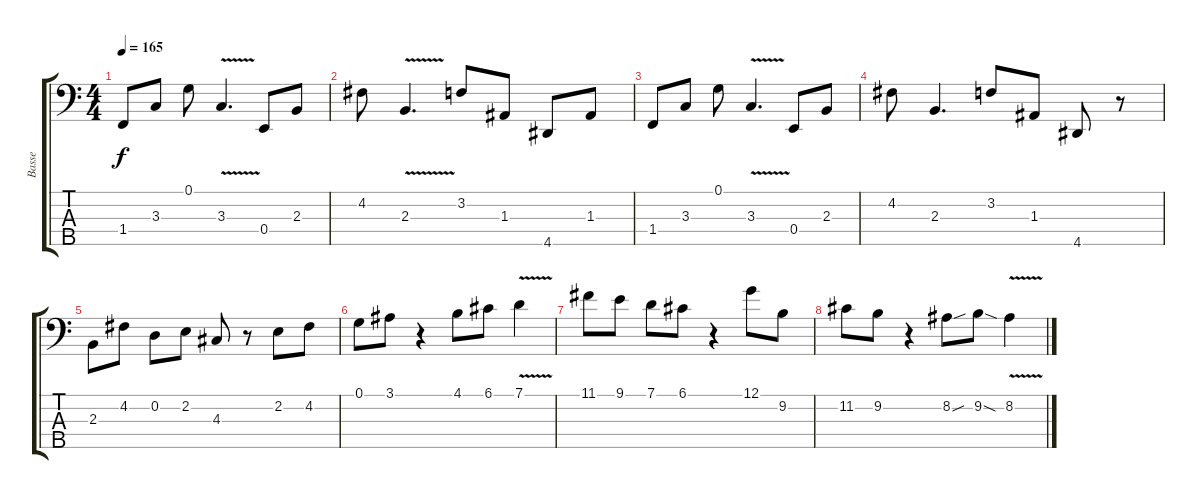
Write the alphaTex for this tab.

\track ("Basse" "Basse") {instrument electricbasspick}
\staff {score tabs}
\tuning (G2 D2 A1 E1 B0) {hide}
\ts (4 4)
\tempo 165
\clef f4
\ks c
1.4.8{dy f} 3.3.8 0.1.8 3.3{v}.4{d} 0.4.8 2.3.8 |
4.2.8 2.3{v}.4{d} 3.2.8 1.3.8 4.5.8 1.3.8 |
1.4.8 3.3.8 0.1.8 3.3{v}.4{d} 0.4.8 2.3.8 |
4.2.8 2.3.4{d} 3.2.8 1.3.8 4.5.8 r.8 |
2.3.8 4.2.8 0.2.8 2.2.8 4.3.8 r.8 2.2.8 4.2.8 |
0.1.8 3.1.8 r.4 4.1.8 6.1.8 7.1{v}.4 |
11.1.8 9.1.8 7.1.8 6.1.8 r.4 12.1.8 9.2.8 |
11.2.8 9.2.8 r.4 8.2{sou}.8 9.2{sod}.8 8.2{v}.4
